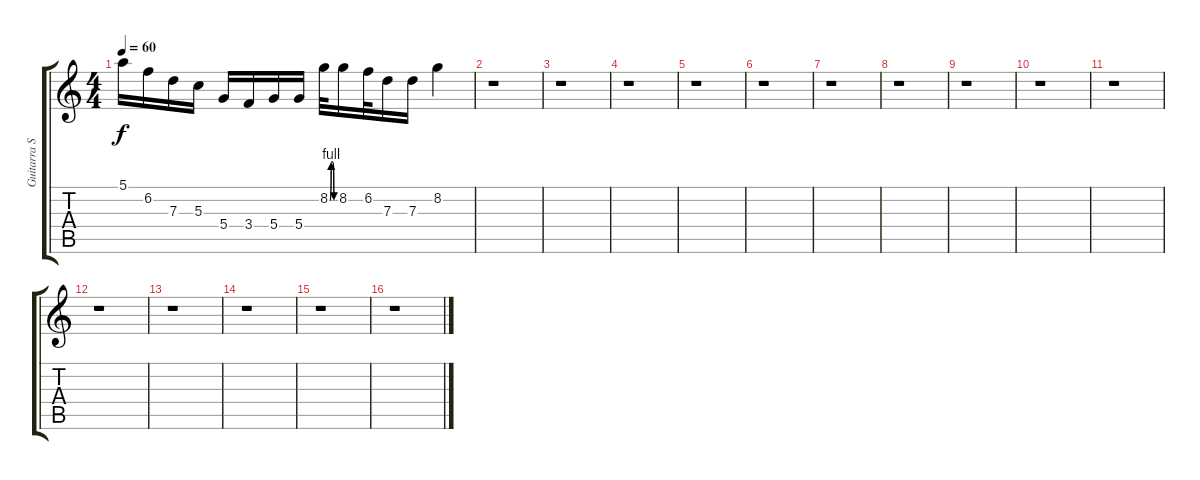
\track ("Guitarra Solo" "Guitarra S") {instrument overdrivenguitar}
\staff {score tabs}
\tuning (E4 B3 G3 D3 A2 D2) {hide}
\ts (4 4)
\tempo 60
\clef g2
\ks c
5.1.16{dy f} 6.2.16 7.3.16 5.3.16 5.4.16 3.4.16 5.4.16 5.4.16 8.2{be (custom 0 0 15 4 30 4 45 0 60 0)}.32 8.2.16 6.2.32 7.3.16 7.3.16 8.2.4 |
r.1 |
r.1 |
r.1 |
r.1 |
r.1 |
r.1 |
r.1 |
r.1 |
r.1 |
r.1 |
r.1 |
r.1 |
r.1 |
r.1 |
r.1
